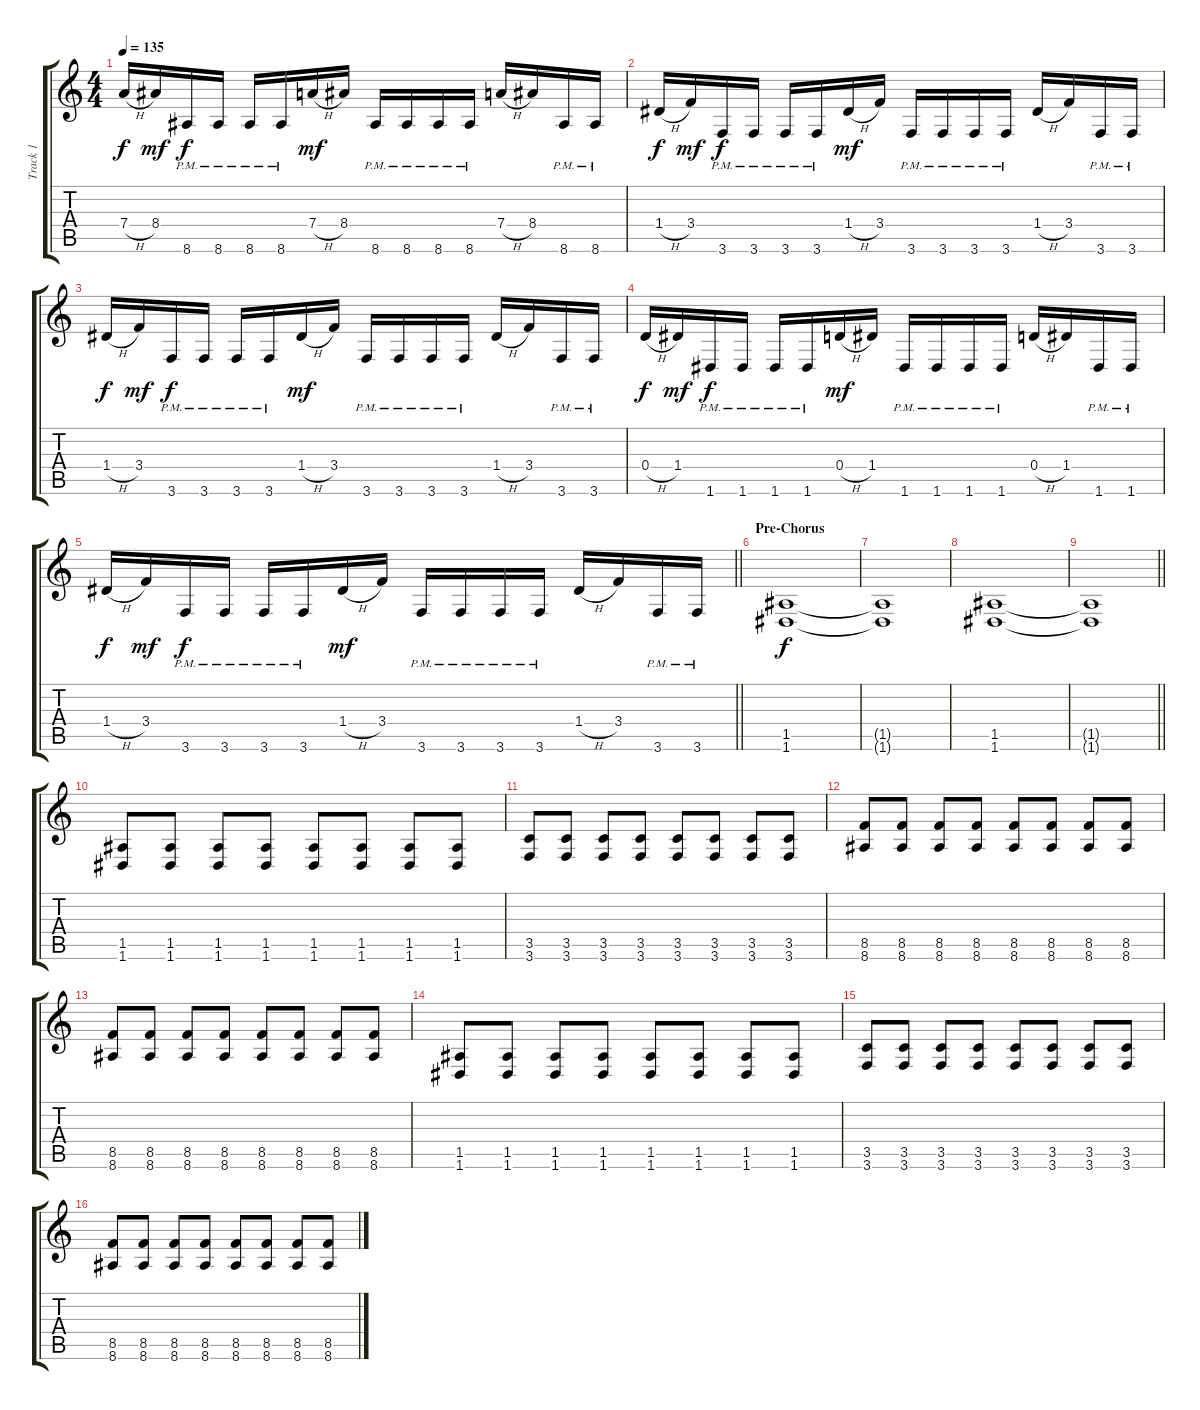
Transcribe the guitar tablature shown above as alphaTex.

\track ("Track 1" "Track 1") {instrument overdrivenguitar}
\staff {score tabs}
\tuning (E4 B3 G3 D3 A2 D2) {hide}
\ts (4 4)
\tempo 135
\clef g2
\ks c
7.4{h}.16{dy f} 8.4.16{dy mf} 8.6{pm}.16{dy f} 8.6{pm}.16 8.6{pm}.16 8.6{pm}.16 7.4{h}.16{dy mf} 8.4.16 8.6{pm}.16 8.6{pm}.16 8.6{pm}.16 8.6{pm}.16 7.4{h}.16 8.4.16 8.6{pm}.16 8.6{pm}.16 |
1.4{h}.16{dy f} 3.4.16{dy mf} 3.6{pm}.16{dy f} 3.6{pm}.16 3.6{pm}.16 3.6{pm}.16 1.4{h}.16{dy mf} 3.4.16 3.6{pm}.16 3.6{pm}.16 3.6{pm}.16 3.6{pm}.16 1.4{h}.16 3.4.16 3.6{pm}.16 3.6{pm}.16 |
1.4{h}.16{dy f} 3.4.16{dy mf} 3.6{pm}.16{dy f} 3.6{pm}.16 3.6{pm}.16 3.6{pm}.16 1.4{h}.16{dy mf} 3.4.16 3.6{pm}.16 3.6{pm}.16 3.6{pm}.16 3.6{pm}.16 1.4{h}.16 3.4.16 3.6{pm}.16 3.6{pm}.16 |
0.4{h}.16{dy f} 1.4.16{dy mf} 1.6{pm}.16{dy f} 1.6{pm}.16 1.6{pm}.16 1.6{pm}.16 0.4{h}.16{dy mf} 1.4.16 1.6{pm}.16 1.6{pm}.16 1.6{pm}.16 1.6{pm}.16 0.4{h}.16 1.4.16 1.6{pm}.16 1.6{pm}.16 |
\barLineRight lightlight
1.4{h}.16{dy f} 3.4.16{dy mf} 3.6{pm}.16{dy f} 3.6{pm}.16 3.6{pm}.16 3.6{pm}.16 1.4{h}.16{dy mf} 3.4.16 3.6{pm}.16 3.6{pm}.16 3.6{pm}.16 3.6{pm}.16 1.4{h}.16 3.4.16 3.6{pm}.16 3.6{pm}.16 |
\section ("" "Pre-Chorus")
(1.5 1.6).1{dy f} |
(1.5{t} 1.6{t}).1 |
(1.5 1.6).1 |
\barLineRight lightlight
(1.5{t} 1.6{t}).1 |
(1.5 1.6).8 (1.5 1.6).8 (1.5 1.6).8 (1.5 1.6).8 (1.5 1.6).8 (1.5 1.6).8 (1.5 1.6).8 (1.5 1.6).8 |
(3.5 3.6).8 (3.5 3.6).8 (3.5 3.6).8 (3.5 3.6).8 (3.5 3.6).8 (3.5 3.6).8 (3.5 3.6).8 (3.5 3.6).8 |
(8.5 8.6).8 (8.5 8.6).8 (8.5 8.6).8 (8.5 8.6).8 (8.5 8.6).8 (8.5 8.6).8 (8.5 8.6).8 (8.5 8.6).8 |
(8.5 8.6).8 (8.5 8.6).8 (8.5 8.6).8 (8.5 8.6).8 (8.5 8.6).8 (8.5 8.6).8 (8.5 8.6).8 (8.5 8.6).8 |
(1.5 1.6).8 (1.5 1.6).8 (1.5 1.6).8 (1.5 1.6).8 (1.5 1.6).8 (1.5 1.6).8 (1.5 1.6).8 (1.5 1.6).8 |
(3.5 3.6).8 (3.5 3.6).8 (3.5 3.6).8 (3.5 3.6).8 (3.5 3.6).8 (3.5 3.6).8 (3.5 3.6).8 (3.5 3.6).8 |
(8.5 8.6).8 (8.5 8.6).8 (8.5 8.6).8 (8.5 8.6).8 (8.5 8.6).8 (8.5 8.6).8 (8.5 8.6).8 (8.5 8.6).8
